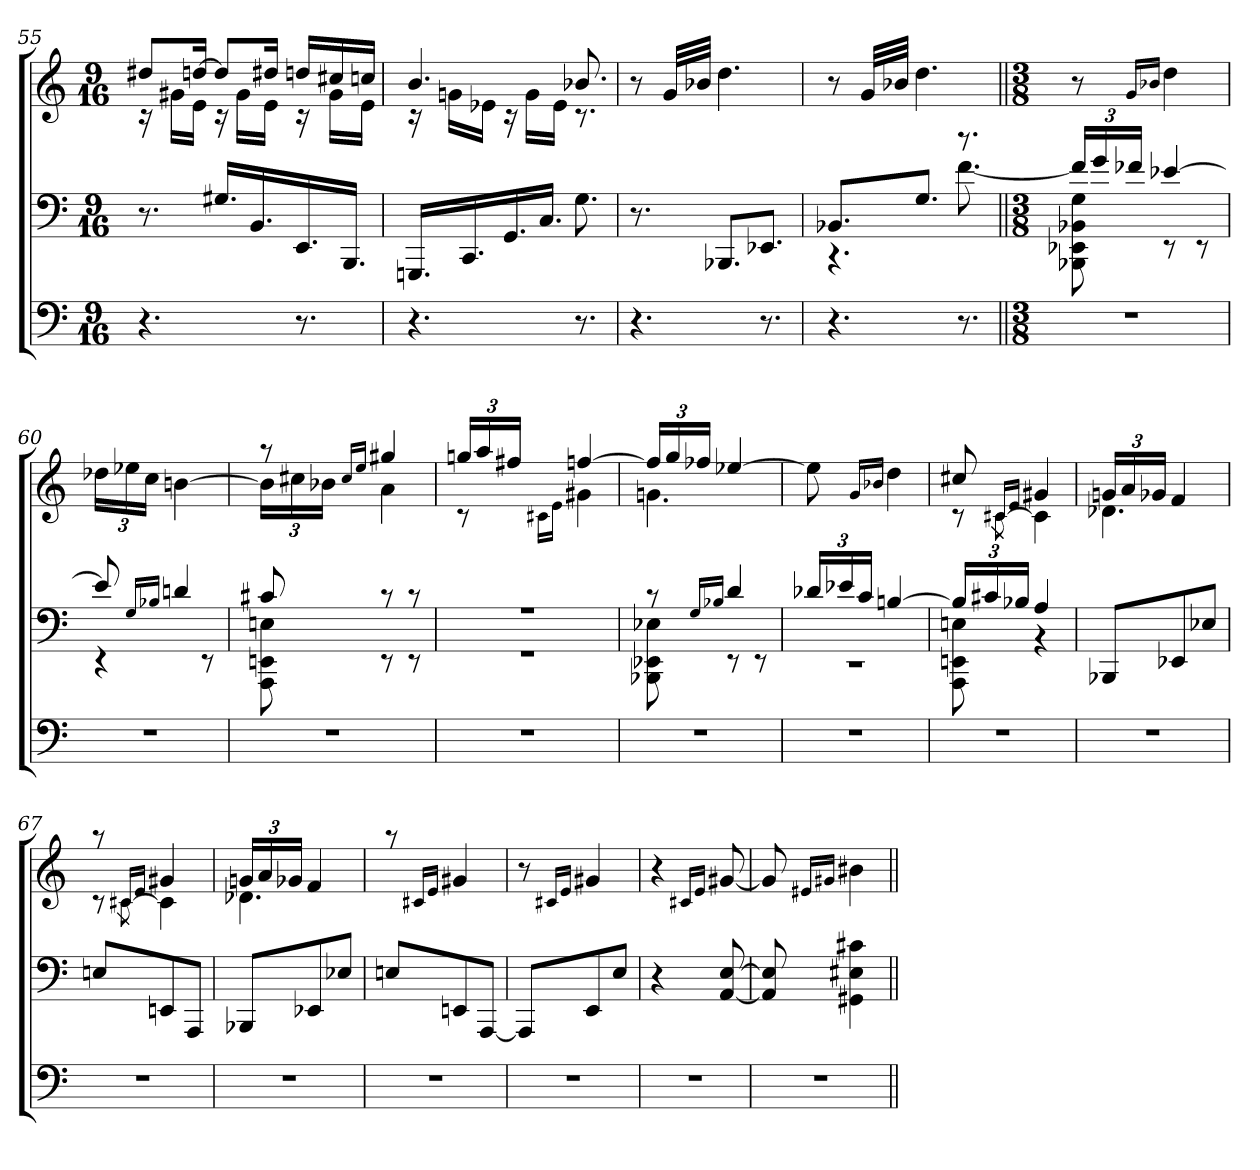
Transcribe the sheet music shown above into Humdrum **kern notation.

**kern	**kern	**kern
*part3	*part2	*part1
*staff3	*staff2	*staff1
*clefF4	*clefF4	*clefG2
*k[]	*k[]	*k[]
*M9/16	*M9/16	*M9/16
=55	=55	=55
*	*	*^
4.r	8.r	8dd#XL	16rc
.	.	.	16g#XLL
.	.	[16ddnJk	16eJJ
.	16.G#XLL	8ddL]	16rc
.	.	.	16g#LL
.	16.BB	.	.
.	.	16dd#XJk	16eJJ
8.r	16.EE	16ddnLL	16rc
.	.	16cc#X	16g#LL
.	16.BBBJJ	.	.
.	.	16ccnJJ	16eJJ
=56	=56	=56	=56
4.r	16.GGGnLL	4.b	16rc
.	.	.	16gnLL
.	16.CC	.	.
.	.	.	16e-XJJ
.	16.GG	.	16rc
.	.	.	16gLL
.	16.CJJ	.	.
.	.	.	16e-JJ
8.r	8.G	8.b-X	8.rc
*	*	*v	*v
=57	=57	=57
4.r	8.r	8r
.	.	32gLLL
.	.	32b-XJJJ
.	8.BBB-XL	4.dd
8.r	8.EE-XJ	.
=58	=58	=58
*	*^	*
4.r	8.BB-XL	4.r	8r
.	.	.	32gLLL
.	.	.	32b-XJJJ
.	8.GJ	.	4.dd
8.r	8.r	[8.f	.
=59||	=59||	=59||	=59||
*M3/8	*M3/8	*	*M3/8
4.r	24fLL]	8BBB-X 8EE-X 8BB-X 8G	8r
.	24g	.	.
.	24f-XJJ	.	.
.	.	.	16qqg/LL
.	.	.	16qqb-X/JJ
.	[4e-X	8rEE	4dd
.	.	8rEE	.
=60	=60	=60	=60
4.r	8e-]	4rEE	24dd-XLL
.	.	.	24ee-X
.	.	.	24ccJJ
.	16qqG/LL	.	.
.	16qqB-X/JJ	.	.
.	4dn	.	[4bn
.	.	8rEE	.
=61	=61	=61	=61
*	*	*	*^
4.r	8c#X	8AAA 8EEn 8En	8raa	24bLL]
.	.	.	.	24cc#X
.	.	.	.	24b-XJJ
.	.	.	16qqcc#/LL	.
.	.	.	16qqee/JJ	.
.	8rc	8rEE	4gg#X	4a
.	8rc	8rEE	.	.
=62	=62	=62	=62	=62
4.r	4.r	4.r	24ggnLL	8rc
.	.	.	24aa	.
.	.	.	24ff#XJJ	.
.	.	.	.	16qqc#X\LL
.	.	.	.	16qqe\JJ
.	.	.	[4ffn	4g#X
=63	=63	=63	=63	=63
4.r	8rc	8BBB-X 8EE-X 8E-X	24ffLL]	4.gn
.	.	.	24gg	.
.	.	.	24ff-XJJ	.
.	16qqG/LL	.	.	.
.	16qqB-X/JJ	.	.	.
.	4d	8rEE	[4ee-X	.
.	.	8rEE	.	.
*	*	*	*v	*v
=64	=64	=64	=64
4.r	24d-XLL	4.rEE	8ee-]
.	24e-X	.	.
.	24cJJ	.	.
.	.	.	16qqg/LL
.	.	.	16qqb-X/JJ
.	[4Bn	.	4dd
=65	=65	=65	=65
*	*	*	*^
4.r	24BLL]	8AAA 8EEn 8En	8cc#X	8rc
.	24c#X	.	.	.
.	24B-XJJ	.	.	.
.	.	.	16qqc#X/LL	.
.	.	.	16qqe/JJ	[8qc#\
.	4A	4r	4g#X	4c#]
*	*v	*v	*	*
=66	=66	=66	=66
4.r	8BBB-XL	24gnLL	4.d-X
.	.	24a	.
.	.	24g-XJJ	.
.	8EE-X	4f	.
.	8E-XJ	.	.
=67	=67	=67	=67
4.r	8EnL	8raa	8rc
.	.	16qqc#X/LL	.
.	.	16qqe/JJ	[8qc#\
.	8EEn	4g#X	4c#]
.	8AAAJ	.	.
=68	=68	=68	=68
4.r	8BBB-XL	24gnLL	4.d-X
.	.	24a	.
.	.	24g-XJJ	.
.	8EE-X	4f	.
.	8E-XJ	.	.
*	*	*v	*v
=69	=69	=69
4.r	8EnL	8raa
.	.	16qqc#X/LL
.	.	16qqe/JJ
.	8EEn	4g#X
.	[8AAAJ	.
=70	=70	=70
4.r	8AAAL]	8r
.	.	16qqc#X/LL
.	.	16qqe/JJ
.	8EE	4g#X
.	8EJ	.
=71	=71	=71
4.r	4r	4r
.	.	16qqc#X/LL
.	.	16qqe/JJ
.	[8AA [8E	[8g#X
=72	=72	=72
4.r	8AA] 8E]	8g#]
.	.	16qqe#X/LL
.	.	16qqg#X/JJ
.	4GG#X 4E#X 4c#X	4b#X
=||	=||	=||
*-	*-	*-
